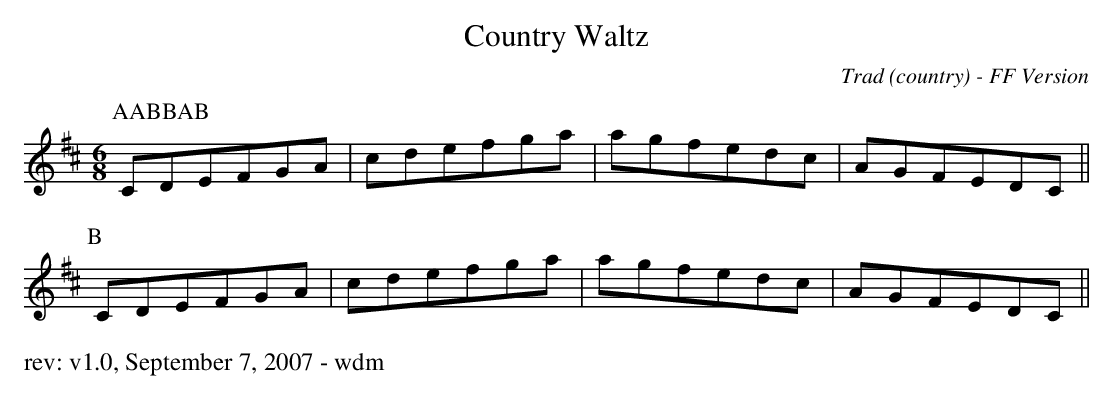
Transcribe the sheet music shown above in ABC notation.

X:1
T: Country Waltz
O: Trad (country) - FF Version
M: 6/8
K: Dmaj
P: AABBAB
P:A
CDEFGA|cdefga|agfedc|AGFEDC||
P:B
CDEFGA|cdefga|agfedc|AGFEDC||
